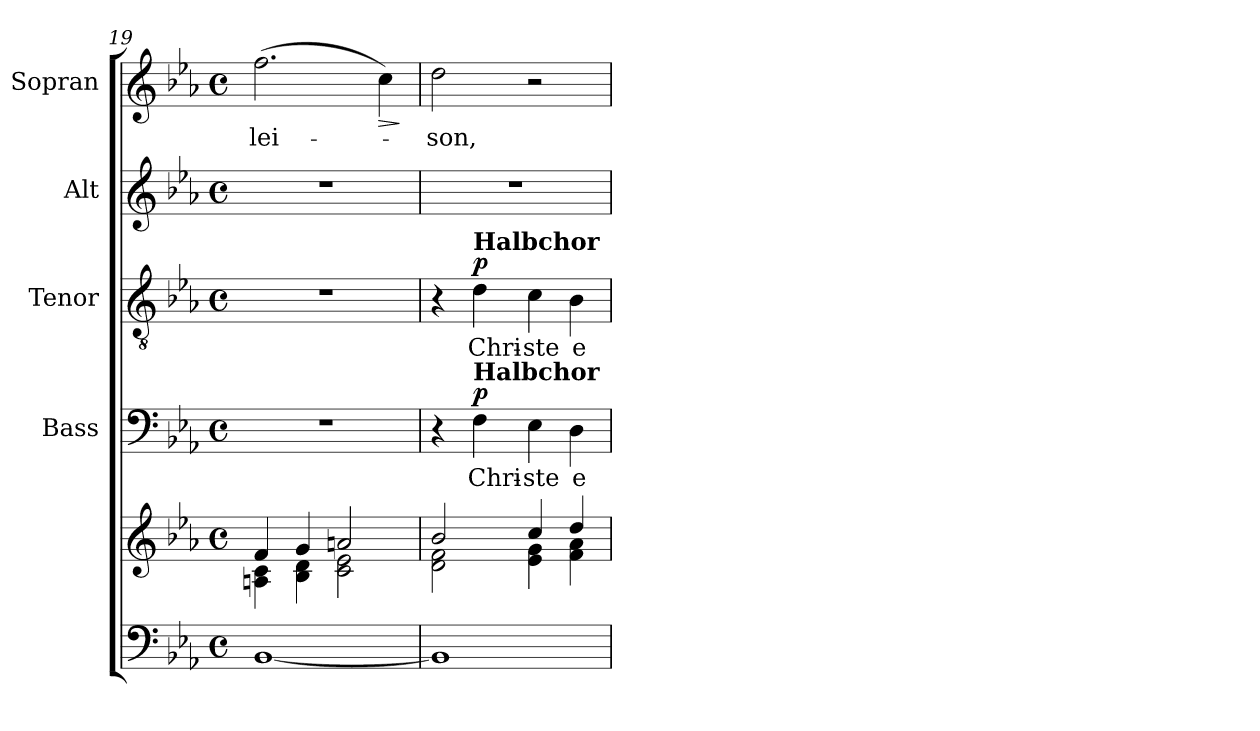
**kern	**kern	**kern	**text	**dynam	**kern	**text	**dynam	**kern	**kern	**text	**dynam
*part5	*part5	*part4	*part4	*part4	*part3	*part3	*part3	*part2	*part1	*part1	*part1
*staff6	*staff5	*staff4	*staff4	*staff4	*staff3	*staff3	*staff3	*staff2	*staff1	*staff1	*staff1
*	*	*I"Bass	*	*	*I"Tenor	*	*	*I"Alt	*I"Sopran	*	*
*	*	*I'B.	*	*	*I'T.	*	*	*I'A.	*I'S.	*	*
*clefF4	*clefG2	*clefF4	*	*	*clefGv2	*	*	*clefG2	*clefG2	*	*
*k[b-e-a-]	*k[b-e-a-]	*k[b-e-a-]	*	*	*k[b-e-a-]	*	*	*k[b-e-a-]	*k[b-e-a-]	*	*
*E-:	*E-:	*E-:	*	*	*E-:	*	*	*E-:	*E-:	*	*
*M4/4	*M4/4	*M4/4	*	*	*M4/4	*	*	*M4/4	*M4/4	*	*
*met(c)	*met(c)	*met(c)	*	*	*met(c)	*	*	*met(c)	*met(c)	*	*
=19	=19	=19	=19	=19	=19	=19	=19	=19	=19	=19	=19
*	*^	*	*	*	*	*	*	*	*	*	*
!	!	!	!	!	!	!	!	!	!	!	!LO:LY:b	!
[1BB-	4f/	4An\ 4c\	1r	.	.	1r	.	.	1r	(>2.ff\	-lei-	.
.	4g/	4B-\ 4d\	.	.	.	.	.	.	.	.	.	.
.	2an/	2c\ 2e-\	.	.	.	.	.	.	.	.	.	.
!	!	!	!	!	!	!	!	!	!	!	!	!LO:HP:b
.	.	.	.	.	.	.	.	.	.	4cc\)	.	>
*	*v	*v	*	*	*	*	*	*	*	*	*	*
.	.	.	.	.	.	.	.	.	.	.	]
=20	=20	=20	=20	=20	=20	=20	=20	=20	=20	=20	=20
*	*^	*	*	*	*	*	*	*	*	*	*
!	!	!	!	!	!	!	!	!	!	!	!LO:LY:b	!
1BB-]	2b-/	2d\ 2f\	4r	.	.	4r	.	.	1r	2dd\	-son,	.
!	!	!	!	!	!	!LO:TX:a:B:t=Halbchor	!	!	!	!	!	!
!	!	!	!LO:TX:a:B:t=Halbchor	!	!	!	!	!	!	!	!	!
!	!	!	!	!LO:LY:b	!LO:DY:a	!	!LO:LY:b	!LO:DY:b	!	!	!	!
.	.	.	4F\	Chri-	p	4d\	Chri-	p	.	.	.	.
!	!	!	!	!LO:LY:b	!	!	!LO:LY:b	!	!	!	!	!
.	4cc/	4e-\ 4g\	4E-\	-ste	.	4c\	-ste	.	.	2r	.	.
!	!	!	!	!LO:LY:b	!	!	!LO:LY:b	!	!	!	!	!
.	4dd/	4f\ 4a-\	4D\	e-	.	4B-\	e-	.	.	.	.	.
*	*v	*v	*	*	*	*	*	*	*	*	*	*
=	=	=	=	=	=	=	=	=	=	=	=
*-	*-	*-	*-	*-	*-	*-	*-	*-	*-	*-	*-
